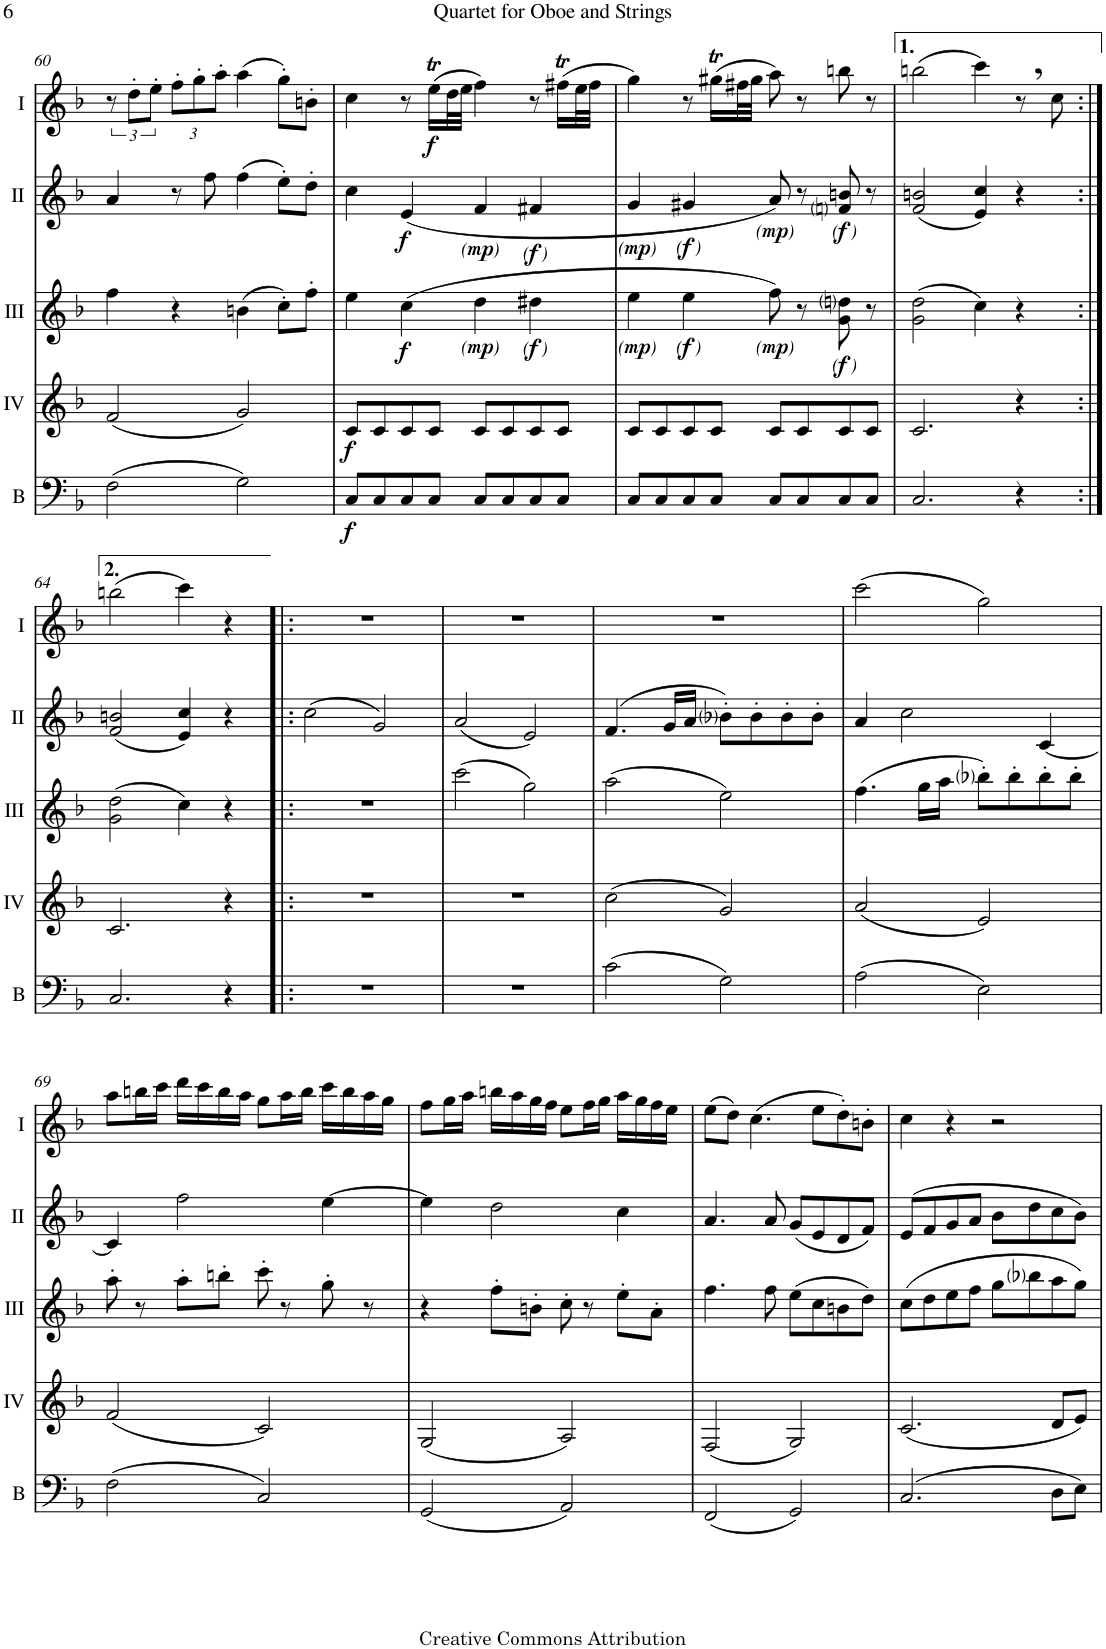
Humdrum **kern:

**kern	**dynam	**kern	**dynam	**kern	**dynam	**kern	**dynam	**kern	**dynam
*part5	*part5	*part4	*part4	*part3	*part3	*part2	*part2	*part1	*part1
*staff5	*staff5	*staff4	*staff4	*staff3	*staff3	*staff2	*staff2	*staff1	*staff1
*I"Bass	*	*I"Acc. 4	*	*I"Acc. 3	*	*I"Acc. 2	*	*I"Acc. 1	*
*I'B	*	*	*	*	*	*	*	*	*
!!LO:PB:g=z
*clefF4	*	*clefG2	*	*clefG2	*	*clefG2	*	*clefG2	*
*Trd7c12	*	*Trd7c12	*	*Trd7c12	*	*	*	*	*
*k[b-]	*	*k[b-]	*	*k[b-]	*	*k[b-]	*	*k[b-]	*
*M4/4	*	*M4/4	*	*M4/4	*	*M4/4	*	*M4/4	*
*met(c)	*	*met(c)	*	*met(c)	*	*met(c)	*	*met(c)	*
=60	=60	=60	=60	=60	=60	=60	=60	=60	=60
(2F\	.	(2f/	.	4ff\	.	4a/	.	12r	.
.	.	.	.	.	.	.	.	12dd'\L	.
.	.	.	.	.	.	.	.	12ee'\J	.
*	*	*	*	*	*	*	*	*Xbrackettup	*
.	.	.	.	4r	.	8r	.	12ff'\L	.
.	.	.	.	.	.	.	.	12gg'\	.
.	.	.	.	.	.	8ff\	.	.	.
.	.	.	.	.	.	.	.	12aa'\J	.
2G\)	.	2g/)	.	(4bn\	.	(4ff\	.	(4aa\	.
.	.	.	.	8cc'\L)	.	8ee'\L)	.	8gg'\L)	.
.	.	.	.	8ff'\J	.	8dd'\J	.	8bn'\J	.
=61	=61	=61	=61	=61	=61	=61	=61	=61	=61
!	!LO:DY:b	!	!LO:DY:b	!	!	!	!	!	!
8C/L	f	8c/L	f	4ee\	.	4cc\	.	4cc\	.
8C/	.	8c/	.	.	.	.	.	.	.
!	!	!	!	!	!LO:DY:b	!	!LO:DY:b	!	!
8C/	.	8c/	.	(4cc\	f	(4e/	f	8r	.
!	!	!	!	!	!	!	!	!	!LO:DY:b
8C/J	.	8c/J	.	.	.	.	.	(16eet\LL	f
.	.	.	.	.	.	.	.	32dd\L	.
.	.	.	.	.	.	.	.	32ee\JJJ	.
!	!	!	!	!	!LO:DY:b	!	!	!	!
!	!	!	!	!	!LO:DY:n=1:b	!	!	!	!
!	!	!	!	!	!LO:DY:n=2:b	!	!LO:DY:b	!	!
!	!	!	!	!	!	!	!LO:DY:n=1:b	!	!
!	!	!	!	!	!	!	!LO:DY:n=2:b	!	!
8C/L	.	8c/L	.	4dd\	other-dynamics mp other-dynamics	4f/	other-dynamics mp other-dynamics	4ff\)	.
8C/	.	8c/	.	.	.	.	.	.	.
!	!	!	!	!	!LO:DY:n=3:b	!	!	!	!
!	!	!	!	!	!LO:DY:n=4:b	!	!	!	!
!	!	!	!	!	!LO:DY:n=5:b	!	!LO:DY:n=3:b	!	!
!	!	!	!	!	!	!	!LO:DY:n=4:b	!	!
!	!	!	!	!	!	!	!LO:DY:n=5:b	!	!
8C/	.	8c/	.	4dd#X\	other-dynamics f other-dynamics	4f#X/	other-dynamics f other-dynamics	8r	.
8C/J	.	8c/J	.	.	.	.	.	(16ff#Xt\LL	.
.	.	.	.	.	.	.	.	32ee\L	.
.	.	.	.	.	.	.	.	32ff#\JJJ	.
=62	=62	=62	=62	=62	=62	=62	=62	=62	=62
!	!	!	!	!	!LO:DY:b	!	!	!	!
!	!	!	!	!	!LO:DY:n=1:b	!	!	!	!
!	!	!	!	!	!LO:DY:n=2:b	!	!LO:DY:b	!	!
!	!	!	!	!	!	!	!LO:DY:n=1:b	!	!
!	!	!	!	!	!	!	!LO:DY:n=2:b	!	!
8C/L	.	8c/L	.	4ee\	other-dynamics mp other-dynamics	4g/	other-dynamics mp other-dynamics	4gg\)	.
8C/	.	8c/	.	.	.	.	.	.	.
!	!	!	!	!	!LO:DY:n=3:b	!	!	!	!
!	!	!	!	!	!LO:DY:n=4:b	!	!	!	!
!	!	!	!	!	!LO:DY:n=5:b	!	!LO:DY:n=3:b	!	!
!	!	!	!	!	!	!	!LO:DY:n=4:b	!	!
!	!	!	!	!	!	!	!LO:DY:n=5:b	!	!
8C/	.	8c/	.	4ee\	other-dynamics f other-dynamics	4g#X/	other-dynamics f other-dynamics	8r	.
8C/J	.	8c/J	.	.	.	.	.	(16gg#Xt\LL	.
.	.	.	.	.	.	.	.	32ff#X\L	.
.	.	.	.	.	.	.	.	32gg#\JJJ	.
!	!	!	!	!	!LO:DY:n=6:b	!	!	!	!
!	!	!	!	!	!LO:DY:n=7:b	!	!	!	!
!	!	!	!	!	!LO:DY:n=8:b	!	!LO:DY:n=6:b	!	!
!	!	!	!	!	!	!	!LO:DY:n=7:b	!	!
!	!	!	!	!	!	!	!LO:DY:n=8:b	!	!
8C/L	.	8c/L	.	8ff\)	other-dynamics mp other-dynamics	8a/)	other-dynamics mp other-dynamics	8aa\)	.
8C/	.	8c/	.	8r	.	8r	.	8r	.
!	!	!	!	!	!LO:DY:n=9:b	!	!	!	!
!	!	!	!	!	!LO:DY:n=10:b	!	!	!	!
!	!	!	!	!	!LO:DY:n=11:b	!	!LO:DY:n=9:b	!	!
!	!	!	!	!	!	!	!LO:DY:n=10:b	!	!
!	!	!	!	!	!	!	!LO:DY:n=11:b	!	!
8C/	.	8c/	.	8g\ 8ddni\	other-dynamics f other-dynamics	8fni/ 8bn/	other-dynamics f other-dynamics	8bbn\	.
8C/J	.	8c/J	.	8r	.	8r	.	8r	.
=63	=63	=63	=63	=63	=63	=63	=63	=63	=63
2.C/	.	2.c/	.	(2g\ 2dd\	.	(2f/ 2bn/	.	(2bbn\	.
.	.	.	.	4cc\)	.	4e/ 4cc/)	.	4ccc\)	.
4r	.	4r	.	4r	.	4r	.	8r	.
.	.	.	.	.	.	.	.	8cc\	.
!!LO:LB:g=z
=64:|!	=64:|!	=64:|!	=64:|!	=64:|!	=64:|!	=64:|!	=64:|!	=64:|!	=64:|!
2.C/	.	2.c/	.	(2g\ 2dd\	.	(2f/ 2bn/	.	(2bbn\	.
.	.	.	.	4cc\)	.	4e/ 4cc/)	.	4ccc\)	.
4r	.	4r	.	4r	.	4r	.	4r	.
=65!|:	=65!|:	=65!|:	=65!|:	=65!|:	=65!|:	=65!|:	=65!|:	=65!|:	=65!|:
1r	.	1r	.	1r	.	(2cc\	.	1r	.
.	.	.	.	.	.	2g/)	.	.	.
=66	=66	=66	=66	=66	=66	=66	=66	=66	=66
1r	.	1r	.	(2ccc\	.	(2a/	.	1r	.
.	.	.	.	2gg\)	.	2e/)	.	.	.
=67	=67	=67	=67	=67	=67	=67	=67	=67	=67
(2c\	.	(2cc\	.	(2aa\	.	(4.f/	.	1r	.
.	.	.	.	.	.	16g/LL	.	.	.
.	.	.	.	.	.	16a/JJ	.	.	.
2G\)	.	2g/)	.	2ee\)	.	8b-i'\L)	.	.	.
.	.	.	.	.	.	8b-'\	.	.	.
.	.	.	.	.	.	8b-'\	.	.	.
.	.	.	.	.	.	8b-'\J	.	.	.
=68	=68	=68	=68	=68	=68	=68	=68	=68	=68
(2A\	.	(2a/	.	(4.ff\	.	4a/	.	(2ccc\	.
.	.	.	.	.	.	2cc\	.	.	.
.	.	.	.	16gg\LL	.	.	.	.	.
.	.	.	.	16aa\JJ	.	.	.	.	.
2E\)	.	2e/)	.	8bb-i'\L)	.	.	.	2gg\)	.
.	.	.	.	8bb-'\	.	.	.	.	.
.	.	.	.	8bb-'\	.	[4c/	.	.	.
.	.	.	.	8bb-'\J	.	.	.	.	.
!!LO:LB:g=z
=69	=69	=69	=69	=69	=69	=69	=69	=69	=69
(2F\	.	(2f/	.	8aa'\	.	4c/]	.	8aa\L	.
.	.	.	.	8r	.	.	.	16bbn\L	.
.	.	.	.	.	.	.	.	16ccc\JJ	.
.	.	.	.	8aa'\L	.	2ff\	.	16ddd\LL	.
.	.	.	.	.	.	.	.	16ccc\	.
.	.	.	.	8bbn'\J	.	.	.	16bb\	.
.	.	.	.	.	.	.	.	16aa\JJ	.
2C/)	.	2c/)	.	8ccc'\	.	.	.	8gg\L	.
.	.	.	.	8r	.	.	.	16aa\L	.
.	.	.	.	.	.	.	.	16bb\JJ	.
.	.	.	.	8gg'\	.	[4ee\	.	16ccc\LL	.
.	.	.	.	.	.	.	.	16bb\	.
.	.	.	.	8r	.	.	.	16aa\	.
.	.	.	.	.	.	.	.	16gg\JJ	.
=70	=70	=70	=70	=70	=70	=70	=70	=70	=70
(2GG/	.	(2G/	.	4r	.	4ee\]	.	8ff\L	.
.	.	.	.	.	.	.	.	16gg\L	.
.	.	.	.	.	.	.	.	16aa\JJ	.
.	.	.	.	8ff'\L	.	2dd\	.	16bbn\LL	.
.	.	.	.	.	.	.	.	16aa\	.
.	.	.	.	8bn'\J	.	.	.	16gg\	.
.	.	.	.	.	.	.	.	16ff\JJ	.
2AA/)	.	2A/)	.	8cc'\	.	.	.	8ee\L	.
.	.	.	.	8r	.	.	.	16ff\L	.
.	.	.	.	.	.	.	.	16gg\JJ	.
.	.	.	.	8ee'\L	.	4cc\	.	16aa\LL	.
.	.	.	.	.	.	.	.	16gg\	.
.	.	.	.	8a'\J	.	.	.	16ff\	.
.	.	.	.	.	.	.	.	16ee\JJ	.
=71	=71	=71	=71	=71	=71	=71	=71	=71	=71
(2FF/	.	(2F/	.	4.ff\	.	4.a/	.	(8ee\L	.
.	.	.	.	.	.	.	.	8dd\J)	.
.	.	.	.	.	.	.	.	(4.cc\	.
.	.	.	.	8ff\	.	8a/	.	.	.
2GG/)	.	2G/)	.	(8ee\L	.	(8g/L	.	.	.
.	.	.	.	8cc\	.	8e/	.	8ee\L	.
.	.	.	.	8bn\	.	8d/	.	8dd'\)	.
.	.	.	.	8dd\J)	.	8f/J)	.	8bn'\J	.
=72	=72	=72	=72	=72	=72	=72	=72	=72	=72
(2.C/	.	(2.c/	.	(8cc\L	.	(8e/L	.	4cc\	.
.	.	.	.	8dd\	.	8f/	.	.	.
.	.	.	.	8ee\	.	8g/	.	4r	.
.	.	.	.	8ff\J	.	8a/J	.	.	.
.	.	.	.	8gg\L	.	8b-\L	.	2r	.
.	.	.	.	8bb-i\	.	8dd\	.	.	.
8D\L	.	8d/L	.	8aa\	.	8cc\	.	.	.
8E\J)	.	8e/J)	.	8gg\J)	.	8b-\J)	.	.	.
=	=	=	=	=	=	=	=	=	=
*-	*-	*-	*-	*-	*-	*-	*-	*-	*-
